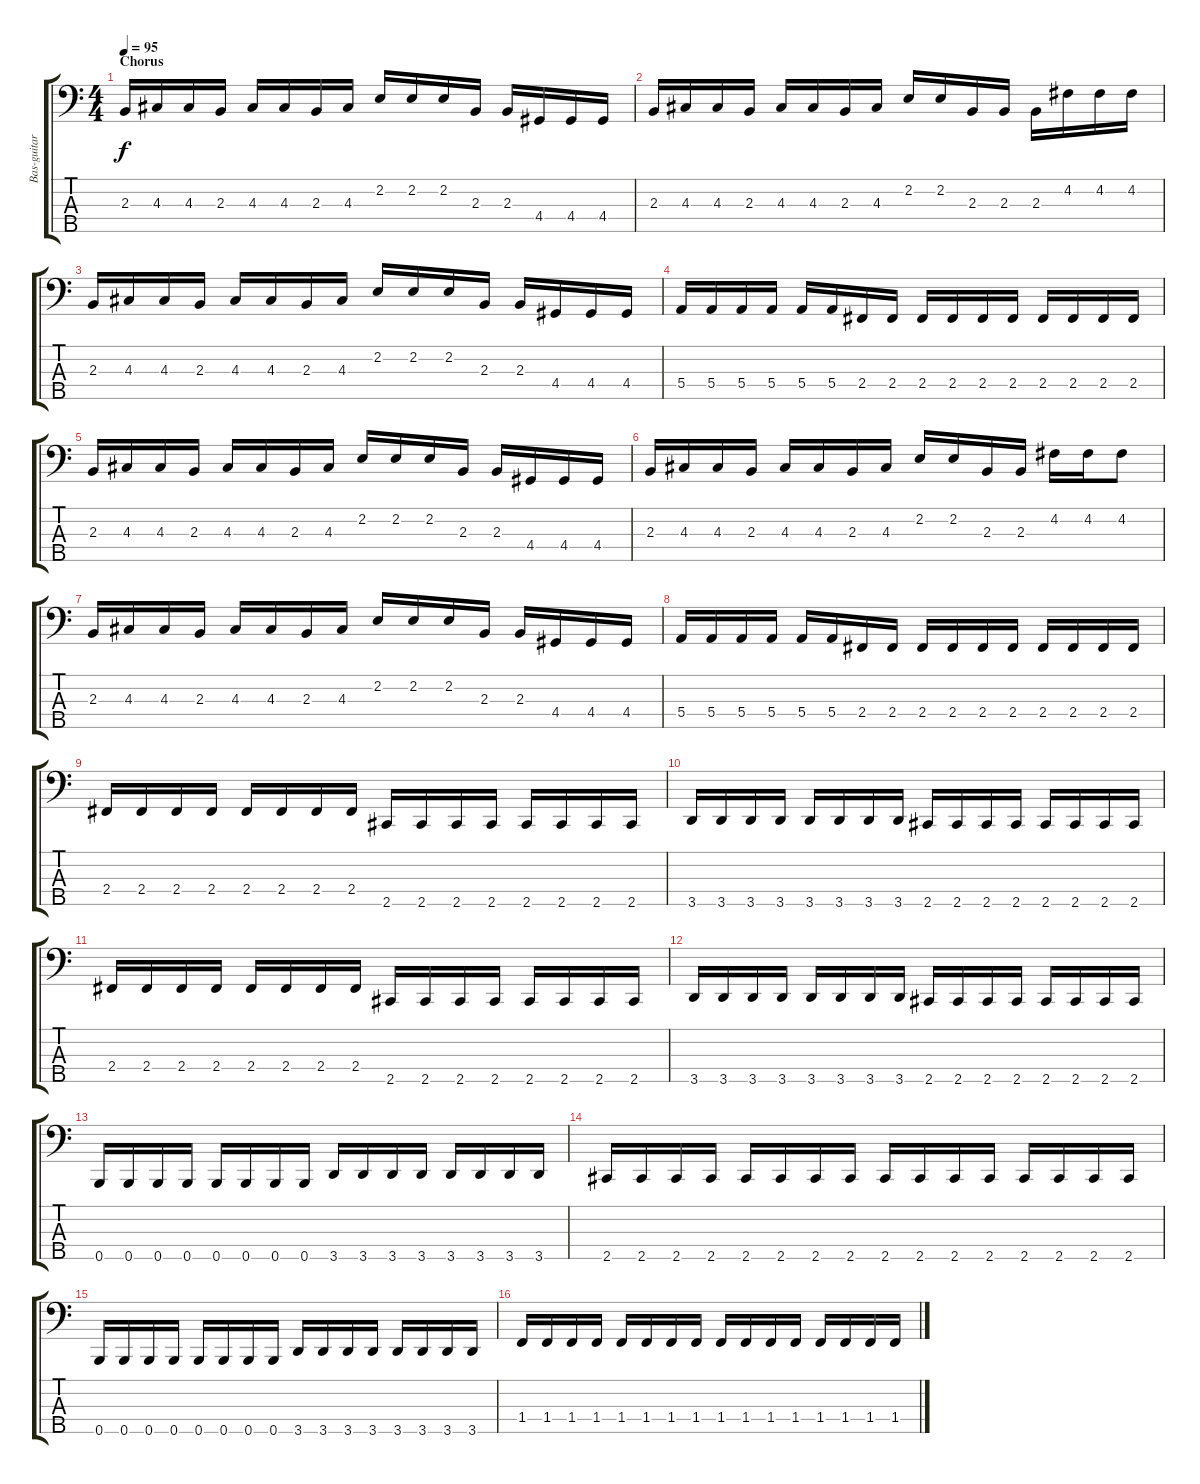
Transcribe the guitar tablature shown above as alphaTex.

\track ("Bas-guitar" "Bas-guitar") {instrument electricbassfinger}
\staff {score tabs}
\tuning (G2 D2 A1 E1 B0) {hide}
\ts (4 4)
\section ("" "Chorus")
\tempo 95
\clef f4
\ks c
2.3.16{dy f} 4.3.16 4.3.16 2.3.16 4.3.16 4.3.16 2.3.16 4.3.16 2.2.16 2.2.16 2.2.16 2.3.16 2.3.16 4.4.16 4.4.16 4.4.16 |
2.3.16 4.3.16 4.3.16 2.3.16 4.3.16 4.3.16 2.3.16 4.3.16 2.2.16 2.2.16 2.3.16 2.3.16 2.3.16 4.2.16 4.2.16 4.2.16 |
2.3.16 4.3.16 4.3.16 2.3.16 4.3.16 4.3.16 2.3.16 4.3.16 2.2.16 2.2.16 2.2.16 2.3.16 2.3.16 4.4.16 4.4.16 4.4.16 |
5.4.16 5.4.16 5.4.16 5.4.16 5.4.16 5.4.16 2.4.16 2.4.16 2.4.16 2.4.16 2.4.16 2.4.16 2.4.16 2.4.16 2.4.16 2.4.16 |
2.3.16 4.3.16 4.3.16 2.3.16 4.3.16 4.3.16 2.3.16 4.3.16 2.2.16 2.2.16 2.2.16 2.3.16 2.3.16 4.4.16 4.4.16 4.4.16 |
2.3.16 4.3.16 4.3.16 2.3.16 4.3.16 4.3.16 2.3.16 4.3.16 2.2.16 2.2.16 2.3.16 2.3.16 4.2.16 4.2.16 4.2.8 |
2.3.16 4.3.16 4.3.16 2.3.16 4.3.16 4.3.16 2.3.16 4.3.16 2.2.16 2.2.16 2.2.16 2.3.16 2.3.16 4.4.16 4.4.16 4.4.16 |
5.4.16 5.4.16 5.4.16 5.4.16 5.4.16 5.4.16 2.4.16 2.4.16 2.4.16 2.4.16 2.4.16 2.4.16 2.4.16 2.4.16 2.4.16 2.4.16 |
2.4.16 2.4.16 2.4.16 2.4.16 2.4.16 2.4.16 2.4.16 2.4.16 2.5.16 2.5.16 2.5.16 2.5.16 2.5.16 2.5.16 2.5.16 2.5.16 |
3.5.16 3.5.16 3.5.16 3.5.16 3.5.16 3.5.16 3.5.16 3.5.16 2.5.16 2.5.16 2.5.16 2.5.16 2.5.16 2.5.16 2.5.16 2.5.16 |
2.4.16 2.4.16 2.4.16 2.4.16 2.4.16 2.4.16 2.4.16 2.4.16 2.5.16 2.5.16 2.5.16 2.5.16 2.5.16 2.5.16 2.5.16 2.5.16 |
3.5.16 3.5.16 3.5.16 3.5.16 3.5.16 3.5.16 3.5.16 3.5.16 2.5.16 2.5.16 2.5.16 2.5.16 2.5.16 2.5.16 2.5.16 2.5.16 |
0.5.16 0.5.16 0.5.16 0.5.16 0.5.16 0.5.16 0.5.16 0.5.16 3.5.16 3.5.16 3.5.16 3.5.16 3.5.16 3.5.16 3.5.16 3.5.16 |
2.5.16 2.5.16 2.5.16 2.5.16 2.5.16 2.5.16 2.5.16 2.5.16 2.5.16 2.5.16 2.5.16 2.5.16 2.5.16 2.5.16 2.5.16 2.5.16 |
0.5.16 0.5.16 0.5.16 0.5.16 0.5.16 0.5.16 0.5.16 0.5.16 3.5.16 3.5.16 3.5.16 3.5.16 3.5.16 3.5.16 3.5.16 3.5.16 |
1.4.16 1.4.16 1.4.16 1.4.16 1.4.16 1.4.16 1.4.16 1.4.16 1.4.16 1.4.16 1.4.16 1.4.16 1.4.16 1.4.16 1.4.16 1.4.16
